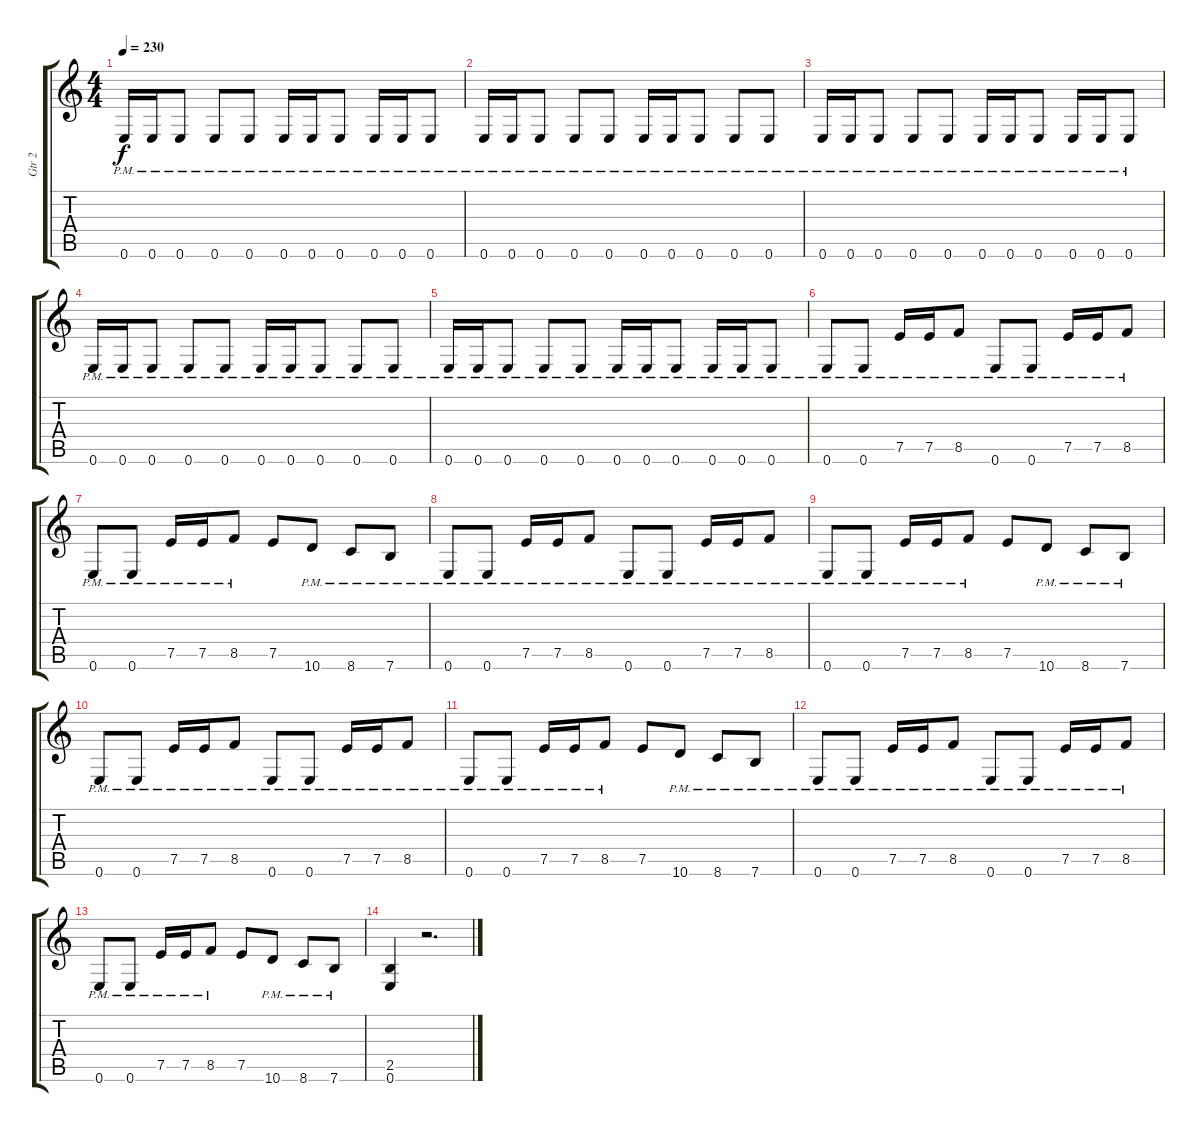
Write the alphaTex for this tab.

\track ("Gtr 2" "Gtr 2") {instrument overdrivenguitar}
\staff {score tabs}
\tuning (E4 B3 G3 D3 A2 E2) {hide}
\ts (4 4)
\tempo 230
\clef g2
\ks c
0.6{pm}.16{dy f} 0.6{pm}.16 0.6{pm}.8 0.6{pm}.8 0.6{pm}.8 0.6{pm}.16 0.6{pm}.16 0.6{pm}.8 0.6{pm}.16 0.6{pm}.16 0.6{pm}.8 |
0.6{pm}.16 0.6{pm}.16 0.6{pm}.8 0.6{pm}.8 0.6{pm}.8 0.6{pm}.16 0.6{pm}.16 0.6{pm}.8 0.6{pm}.8 0.6{pm}.8 |
0.6{pm}.16 0.6{pm}.16 0.6{pm}.8 0.6{pm}.8 0.6{pm}.8 0.6{pm}.16 0.6{pm}.16 0.6{pm}.8 0.6{pm}.16 0.6{pm}.16 0.6{pm}.8 |
0.6{pm}.16 0.6{pm}.16 0.6{pm}.8 0.6{pm}.8 0.6{pm}.8 0.6{pm}.16 0.6{pm}.16 0.6{pm}.8 0.6{pm}.8 0.6{pm}.8 |
0.6{pm}.16 0.6{pm}.16 0.6{pm}.8 0.6{pm}.8 0.6{pm}.8 0.6{pm}.16 0.6{pm}.16 0.6{pm}.8 0.6{pm}.16 0.6{pm}.16 0.6{pm}.8 |
0.6{pm}.8 0.6{pm}.8 7.5{pm}.16 7.5{pm}.16 8.5{pm}.8 0.6{pm}.8 0.6{pm}.8 7.5{pm}.16 7.5{pm}.16 8.5{pm}.8 |
0.6{pm}.8 0.6{pm}.8 7.5{pm}.16 7.5{pm}.16 8.5{pm}.8 7.5.8 10.6{pm}.8 8.6{pm}.8 7.6{pm}.8 |
0.6{pm}.8 0.6{pm}.8 7.5{pm}.16 7.5{pm}.16 8.5{pm}.8 0.6{pm}.8 0.6{pm}.8 7.5{pm}.16 7.5{pm}.16 8.5{pm}.8 |
0.6{pm}.8 0.6{pm}.8 7.5{pm}.16 7.5{pm}.16 8.5{pm}.8 7.5.8 10.6{pm}.8 8.6{pm}.8 7.6{pm}.8 |
0.6{pm}.8 0.6{pm}.8 7.5{pm}.16 7.5{pm}.16 8.5{pm}.8 0.6{pm}.8 0.6{pm}.8 7.5{pm}.16 7.5{pm}.16 8.5{pm}.8 |
0.6{pm}.8 0.6{pm}.8 7.5{pm}.16 7.5{pm}.16 8.5{pm}.8 7.5.8 10.6{pm}.8 8.6{pm}.8 7.6{pm}.8 |
0.6{pm}.8 0.6{pm}.8 7.5{pm}.16 7.5{pm}.16 8.5{pm}.8 0.6{pm}.8 0.6{pm}.8 7.5{pm}.16 7.5{pm}.16 8.5{pm}.8 |
0.6{pm}.8 0.6{pm}.8 7.5{pm}.16 7.5{pm}.16 8.5{pm}.8 7.5.8 10.6{pm}.8 8.6{pm}.8 7.6{pm}.8 |
(2.5 0.6).4 r.2{d}
